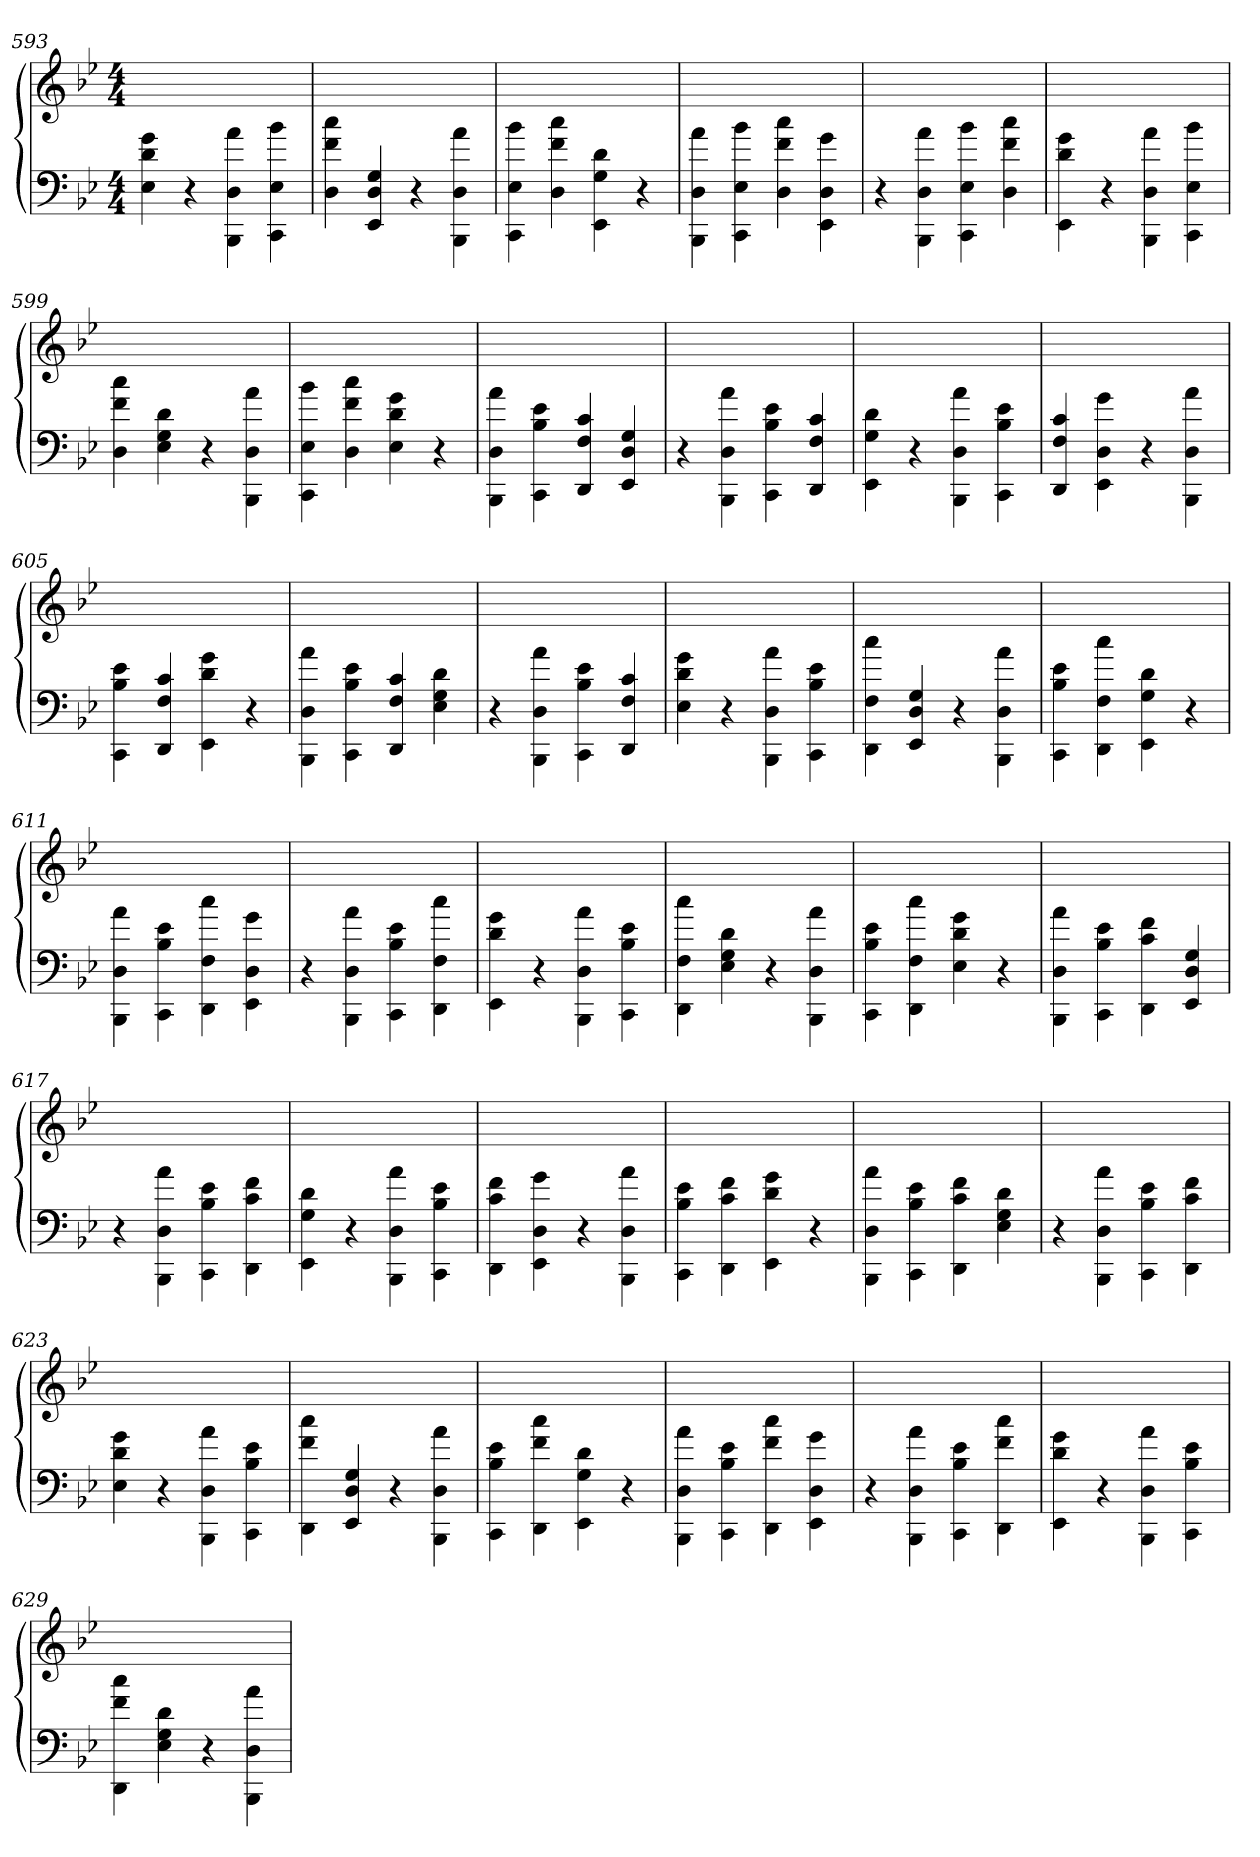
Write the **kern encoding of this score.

**kern	**kern
*part2	*part1
*staff2	*staff1
*clefF4	*clefG2
*k[b-e-]	*k[b-e-]
*B-:	*B-:
*M4/4	*M4/4
=593	=593
4E- 4d 4g	1ryy
4r	.
4BBB- 4D 4a	.
4CC 4E- 4b-	.
=594	=594
4D 4f 4cc	1ryy
4EE- 4D 4G	.
4r	.
4BBB- 4D 4a	.
=595	=595
4CC 4E- 4b-	1ryy
4D 4f 4cc	.
4EE- 4G 4d	.
4r	.
=596	=596
4BBB- 4D 4a	1ryy
4CC 4E- 4b-	.
4D 4f 4cc	.
4EE- 4D 4g	.
=597	=597
4r	1ryy
4BBB- 4D 4a	.
4CC 4E- 4b-	.
4D 4f 4cc	.
=598	=598
4EE- 4d 4g	1ryy
4r	.
4BBB- 4D 4a	.
4CC 4E- 4b-	.
=599	=599
4D 4f 4cc	1ryy
4E- 4G 4d	.
4r	.
4BBB- 4D 4a	.
=600	=600
4CC 4E- 4b-	1ryy
4D 4f 4cc	.
4E- 4d 4g	.
4r	.
=601	=601
4BBB- 4D 4a	1ryy
4CC 4B- 4e-	.
4DD 4F 4c	.
4EE- 4D 4G	.
=602	=602
4r	1ryy
4BBB- 4D 4a	.
4CC 4B- 4e-	.
4DD 4F 4c	.
=603	=603
4EE- 4G 4d	1ryy
4r	.
4BBB- 4D 4a	.
4CC 4B- 4e-	.
=604	=604
4DD 4F 4c	1ryy
4EE- 4D 4g	.
4r	.
4BBB- 4D 4a	.
=605	=605
4CC 4B- 4e-	1ryy
4DD 4F 4c	.
4EE- 4d 4g	.
4r	.
=606	=606
4BBB- 4D 4a	1ryy
4CC 4B- 4e-	.
4DD 4F 4c	.
4E- 4G 4d	.
=607	=607
4r	1ryy
4BBB- 4D 4a	.
4CC 4B- 4e-	.
4DD 4F 4c	.
=608	=608
4E- 4d 4g	1ryy
4r	.
4BBB- 4D 4a	.
4CC 4B- 4e-	.
=609	=609
4DD 4F 4cc	1ryy
4EE- 4D 4G	.
4r	.
4BBB- 4D 4a	.
=610	=610
4CC 4B- 4e-	1ryy
4DD 4F 4cc	.
4EE- 4G 4d	.
4r	.
=611	=611
4BBB- 4D 4a	1ryy
4CC 4B- 4e-	.
4DD 4F 4cc	.
4EE- 4D 4g	.
=612	=612
4r	1ryy
4BBB- 4D 4a	.
4CC 4B- 4e-	.
4DD 4F 4cc	.
=613	=613
4EE- 4d 4g	1ryy
4r	.
4BBB- 4D 4a	.
4CC 4B- 4e-	.
=614	=614
4DD 4F 4cc	1ryy
4E- 4G 4d	.
4r	.
4BBB- 4D 4a	.
=615	=615
4CC 4B- 4e-	1ryy
4DD 4F 4cc	.
4E- 4d 4g	.
4r	.
=616	=616
4BBB- 4D 4a	1ryy
4CC 4B- 4e-	.
4DD 4c 4f	.
4EE- 4D 4G	.
=617	=617
4r	1ryy
4BBB- 4D 4a	.
4CC 4B- 4e-	.
4DD 4c 4f	.
=618	=618
4EE- 4G 4d	1ryy
4r	.
4BBB- 4D 4a	.
4CC 4B- 4e-	.
=619	=619
4DD 4c 4f	1ryy
4EE- 4D 4g	.
4r	.
4BBB- 4D 4a	.
=620	=620
4CC 4B- 4e-	1ryy
4DD 4c 4f	.
4EE- 4d 4g	.
4r	.
=621	=621
4BBB- 4D 4a	1ryy
4CC 4B- 4e-	.
4DD 4c 4f	.
4E- 4G 4d	.
=622	=622
4r	1ryy
4BBB- 4D 4a	.
4CC 4B- 4e-	.
4DD 4c 4f	.
=623	=623
4E- 4d 4g	1ryy
4r	.
4BBB- 4D 4a	.
4CC 4B- 4e-	.
=624	=624
4DD 4f 4cc	1ryy
4EE- 4D 4G	.
4r	.
4BBB- 4D 4a	.
=625	=625
4CC 4B- 4e-	1ryy
4DD 4f 4cc	.
4EE- 4G 4d	.
4r	.
=626	=626
4BBB- 4D 4a	1ryy
4CC 4B- 4e-	.
4DD 4f 4cc	.
4EE- 4D 4g	.
=627	=627
4r	1ryy
4BBB- 4D 4a	.
4CC 4B- 4e-	.
4DD 4f 4cc	.
=628	=628
4EE- 4d 4g	1ryy
4r	.
4BBB- 4D 4a	.
4CC 4B- 4e-	.
=629	=629
4DD 4f 4cc	1ryy
4E- 4G 4d	.
4r	.
4BBB- 4D 4a	.
=	=
*-	*-
